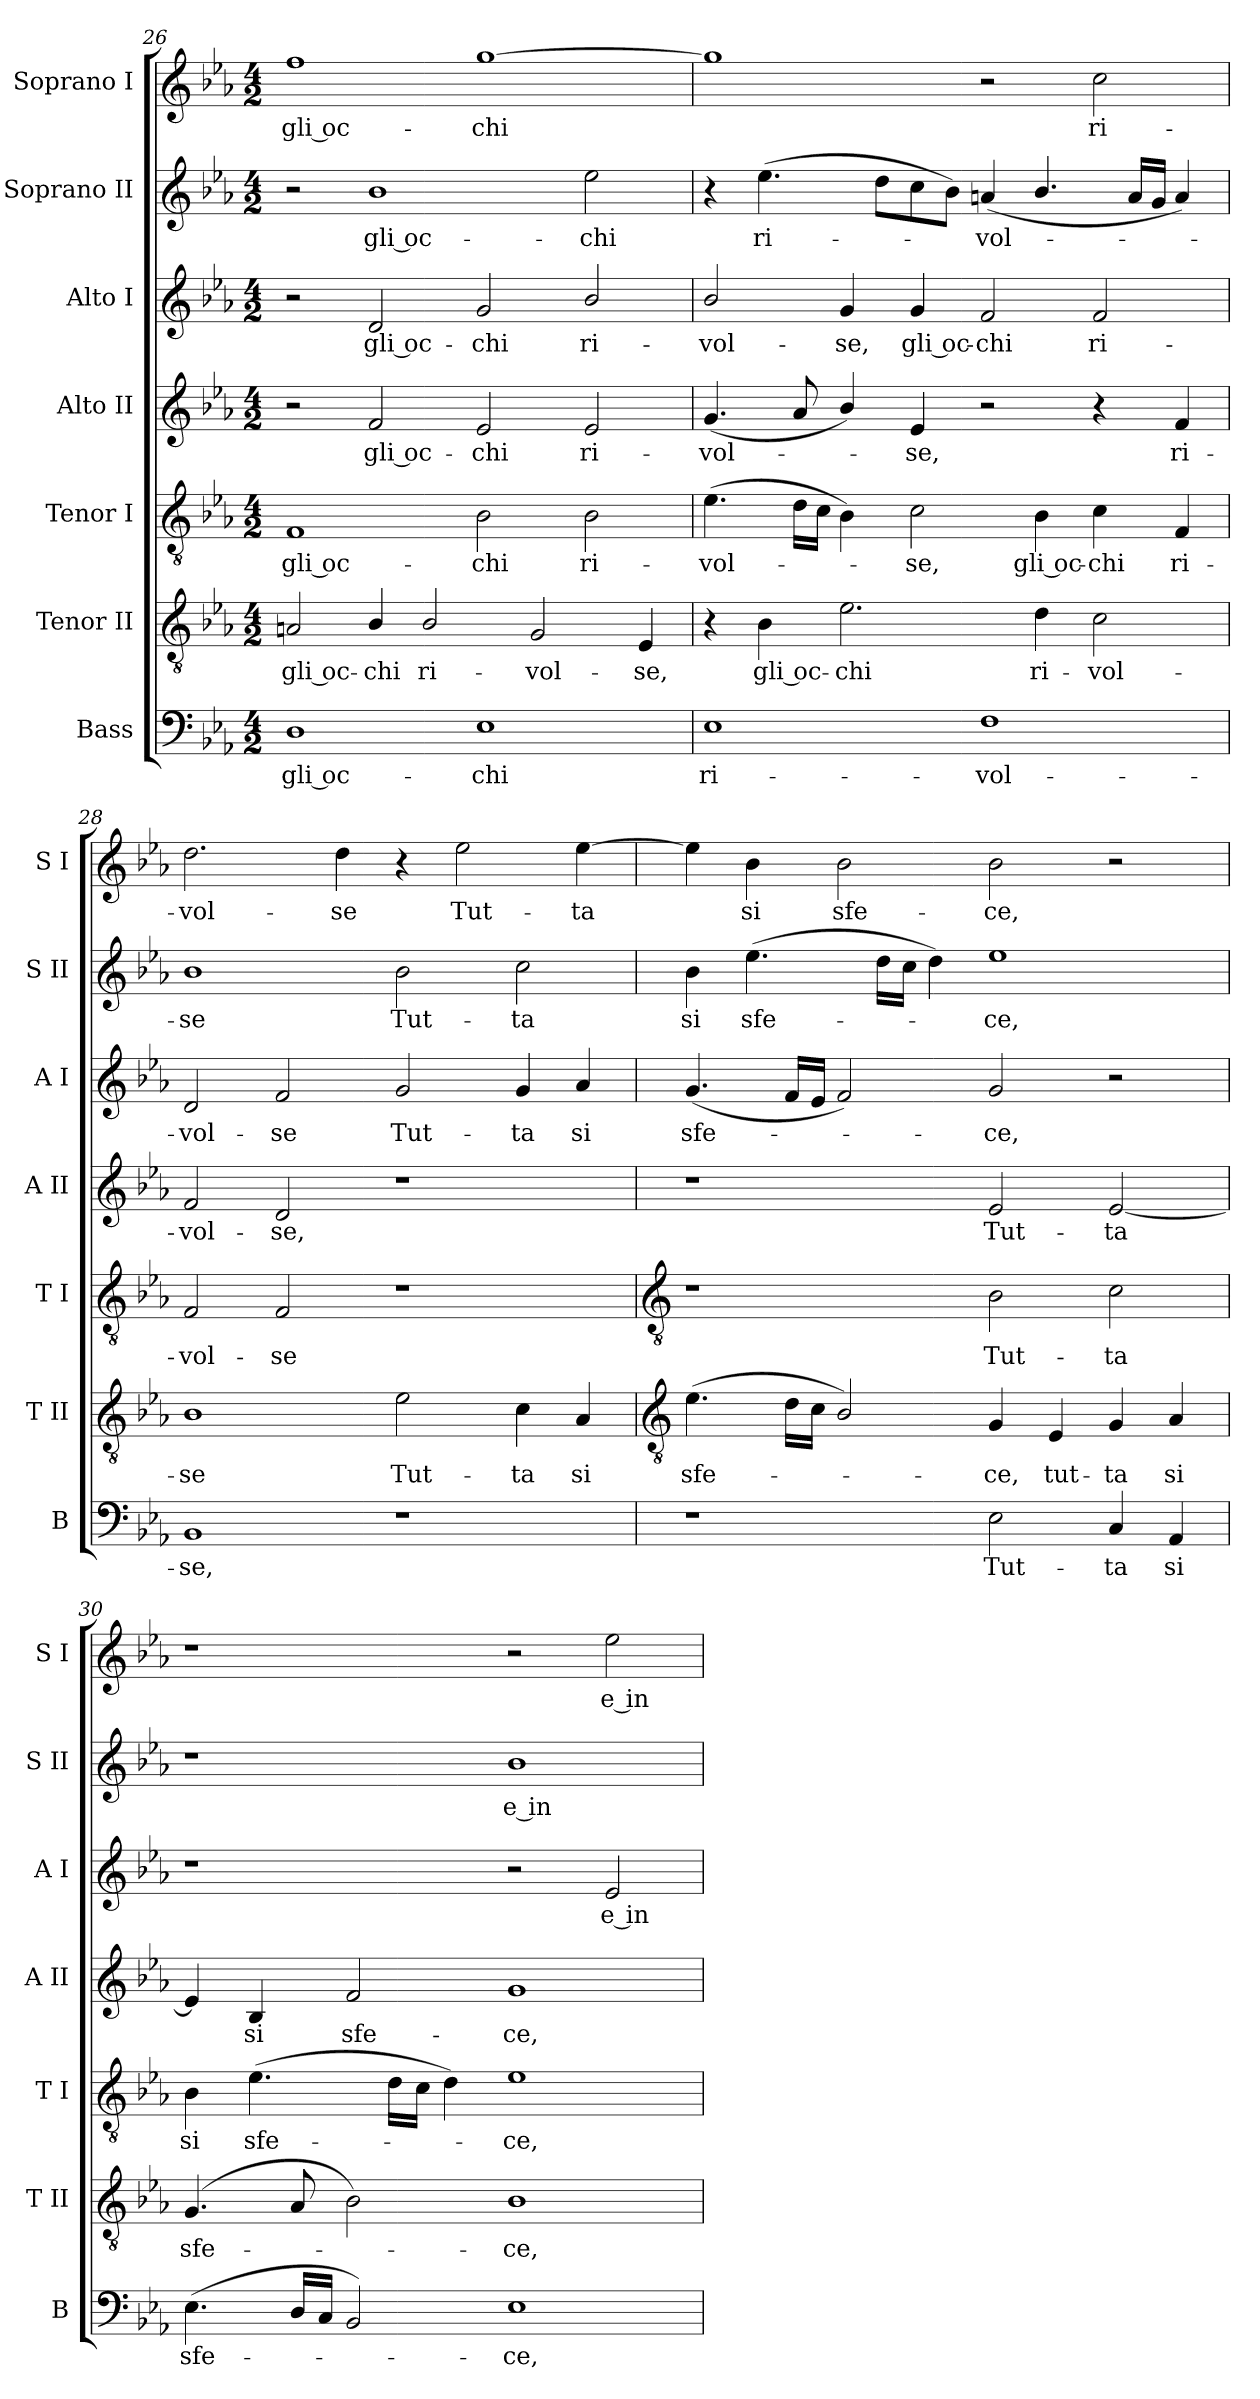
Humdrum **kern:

**kern	**text	**kern	**text	**kern	**text	**kern	**text	**kern	**text	**kern	**text	**kern	**text
*part7	*part7	*part6	*part6	*part5	*part5	*part4	*part4	*part3	*part3	*part2	*part2	*part1	*part1
*staff7	*staff7	*staff6	*staff6	*staff5	*staff5	*staff4	*staff4	*staff3	*staff3	*staff2	*staff2	*staff1	*staff1
*I"Bass	*	*I"Tenor II	*	*I"Tenor I	*	*I"Alto II	*	*I"Alto I	*	*I"Soprano II	*	*I"Soprano I	*
*I'B	*	*I'T II	*	*I'T I	*	*I'A II	*	*I'A I	*	*I'S II	*	*I'S I	*
*clefF4	*	*clefGv2	*	*clefGv2	*	*clefG2	*	*clefG2	*	*clefG2	*	*clefG2	*
*k[b-e-a-]	*	*k[b-e-a-]	*	*k[b-e-a-]	*	*k[b-e-a-]	*	*k[b-e-a-]	*	*k[b-e-a-]	*	*k[b-e-a-]	*
*E-:	*	*E-:	*	*E-:	*	*E-:	*	*E-:	*	*E-:	*	*E-:	*
*M4/2	*	*M4/2	*	*M4/2	*	*M4/2	*	*M4/2	*	*M4/2	*	*M4/2	*
=26	=26	=26	=26	=26	=26	=26	=26	=26	=26	=26	=26	=26	=26
!	!LO:LY:b	!	!LO:LY:b	!	!LO:LY:b	!	!	!	!	!	!	!	!LO:LY:b
1D	gli oc-	2An	gli oc-	1F	gli oc-	2r	.	2r	.	2r	.	1ff	gli oc-
!	!	!	!LO:LY:b	!	!	!	!LO:LY:b	!	!LO:LY:b	!	!LO:LY:b	!	!
.	.	4B-/	-chi	.	.	2f	gli oc-	2d	gli oc-	1b-	gli oc-	.	.
!	!	!	!LO:LY:b	!	!	!	!	!	!	!	!	!	!
.	.	2B-/	ri-	.	.	.	.	.	.	.	.	.	.
!	!LO:LY:b	!	!	!	!LO:LY:b	!	!LO:LY:b	!	!LO:LY:b	!	!	!	!LO:LY:b
1E-	-chi	.	.	2B-	-chi	2e-	-chi	2g	-chi	.	.	[1gg	-chi
!	!	!	!LO:LY:b	!	!	!	!	!	!	!	!	!	!
.	.	2G	-vol-	.	.	.	.	.	.	.	.	.	.
!	!	!	!	!	!LO:LY:b	!	!LO:LY:b	!	!LO:LY:b	!	!LO:LY:b	!	!
.	.	.	.	2B-	ri-	2e-	ri-	2b-/	ri-	2ee-	-chi	.	.
!	!	!	!LO:LY:b	!	!	!	!	!	!	!	!	!	!
.	.	4E-	-se,	.	.	.	.	.	.	.	.	.	.
=27	=27	=27	=27	=27	=27	=27	=27	=27	=27	=27	=27	=27	=27
!	!LO:LY:b	!	!	!	!LO:LY:b	!	!LO:LY:b	!	!LO:LY:b	!	!	!	!
1E-	ri-	4r	.	(>4.e-	-vol-	(<4.g	-vol-	2b-/	-vol-	4r	.	1gg]	.
!	!	!	!LO:LY:b	!	!	!	!	!	!	!	!LO:LY:b	!	!
.	.	4B-	gli oc-	.	.	.	.	.	.	(>4.ee-	ri-	.	.
.	.	.	.	16dLL	.	8a-	.	.	.	.	.	.	.
.	.	.	.	16cJJ	.	.	.	.	.	.	.	.	.
!	!	!	!LO:LY:b	!	!	!	!	!	!LO:LY:b	!	!	!	!
.	.	2.e-	-chi	4B-)	.	4b-/)	.	4g	-se,	.	.	.	.
.	.	.	.	.	.	.	.	.	.	8ddL	.	.	.
!	!	!	!	!	!LO:LY:b	!	!LO:LY:b	!	!LO:LY:b	!	!	!	!
.	.	.	.	2c	se,	4e-	se,	4g	gli oc-	8cc	.	.	.
.	.	.	.	.	.	.	.	.	.	8b-J)	.	.	.
!	!LO:LY:b	!	!	!	!	!	!	!	!LO:LY:b	!	!LO:LY:b	!	!
1F	-vol-	.	.	.	.	2r	.	2f	-chi	(<4an	vol-	2r	.
!	!	!	!LO:LY:b	!	!LO:LY:b	!	!	!	!	!	!	!	!
.	.	4d	ri-	4B-	gli oc-	.	.	.	.	4.b-/	.	.	.
!	!	!	!LO:LY:b	!	!LO:LY:b	!	!	!	!LO:LY:b	!	!	!	!LO:LY:b
.	.	2c	-vol-	4c	-chi	4r	.	2f	ri-	.	.	2cc	ri-
.	.	.	.	.	.	.	.	.	.	16aLL	.	.	.
.	.	.	.	.	.	.	.	.	.	16gJJ	.	.	.
!	!	!	!	!	!LO:LY:b	!	!LO:LY:b	!	!	!	!	!	!
.	.	.	.	4F	ri-	4f	ri-	.	.	4a)	.	.	.
=28	=28	=28	=28	=28	=28	=28	=28	=28	=28	=28	=28	=28	=28
!	!LO:LY:b	!	!LO:LY:b	!	!LO:LY:b	!	!LO:LY:b	!	!LO:LY:b	!	!LO:LY:b	!	!LO:LY:b
1BB-	-se,	1B-	-se	2F	-vol-	2f	-vol-	2d	-vol-	1b-	se	2.dd	-vol-
!	!	!	!	!	!LO:LY:b	!	!LO:LY:b	!	!LO:LY:b	!	!	!	!
.	.	.	.	2F	-se	2d	-se,	2f	-se	.	.	.	.
!	!	!	!	!	!	!	!	!	!	!	!	!	!LO:LY:b
.	.	.	.	.	.	.	.	.	.	.	.	4dd	-se
!	!	!	!LO:LY:b	!	!	!	!	!	!LO:LY:b	!	!LO:LY:b	!	!
1r	.	2e-	Tut-	1r	.	1r	.	2g	Tut-	2b-	Tut-	4r	.
!	!	!	!	!	!	!	!	!	!	!	!	!	!LO:LY:b
.	.	.	.	.	.	.	.	.	.	.	.	2ee-	Tut-
!	!	!	!LO:LY:b	!	!	!	!	!	!LO:LY:b	!	!LO:LY:b	!	!
.	.	4c	-ta	.	.	.	.	4g	-ta	2cc	-ta	.	.
!	!	!	!LO:LY:b	!	!	!	!	!	!LO:LY:b	!	!	!	!LO:LY:b
.	.	4A-	si	.	.	.	.	4a-	si	.	.	[4ee-	-ta
!!LO:LB:g=z
=29	=29	=29	=29	=29	=29	=29	=29	=29	=29	=29	=29	=29	=29
*	*	*clefGv2	*	*clefGv2	*	*	*	*	*	*	*	*	*
!	!	!	!LO:LY:b	!	!	!	!	!	!LO:LY:b	!	!LO:LY:b	!	!
1r	.	(>4.e-	sfe-	1r	.	1r	.	(<4.g	sfe-	4b-	si	4ee-]	.
!	!	!	!	!	!	!	!	!	!	!	!LO:LY:b	!	!LO:LY:b
.	.	.	.	.	.	.	.	.	.	(>4.ee-	sfe-	4b-	si
.	.	16dLL	.	.	.	.	.	16fLL	.	.	.	.	.
.	.	16cJJ	.	.	.	.	.	16e-JJ	.	.	.	.	.
!	!	!	!	!	!	!	!	!	!	!	!	!	!LO:LY:b
.	.	2B-/)	.	.	.	.	.	2f)	.	.	.	2b-	sfe-
.	.	.	.	.	.	.	.	.	.	16ddLL	.	.	.
.	.	.	.	.	.	.	.	.	.	16ccJJ	.	.	.
.	.	.	.	.	.	.	.	.	.	4dd)	.	.	.
!	!LO:LY:b	!	!LO:LY:b	!	!LO:LY:b	!	!LO:LY:b	!	!LO:LY:b	!	!LO:LY:b	!	!LO:LY:b
2E-	Tut-	4G	ce,	2B-	Tut-	2e-	Tut-	2g	ce,	1ee-	ce,	2b-	-ce,
!	!	!	!LO:LY:b	!	!	!	!	!	!	!	!	!	!
.	.	4E-	tut-	.	.	.	.	.	.	.	.	.	.
!	!LO:LY:b	!	!LO:LY:b	!	!LO:LY:b	!	!LO:LY:b	!	!	!	!	!	!
4C	-ta	4G	-ta	2c	-ta	[2e-	-ta	2r	.	.	.	2r	.
!	!LO:LY:b	!	!LO:LY:b	!	!	!	!	!	!	!	!	!	!
4AA-	si	4A-	si	.	.	.	.	.	.	.	.	.	.
=30	=30	=30	=30	=30	=30	=30	=30	=30	=30	=30	=30	=30	=30
!	!LO:LY:b	!	!LO:LY:b	!	!LO:LY:b	!	!	!	!	!	!	!	!
(<4.E-	sfe-	(<4.G	sfe-	4B-	si	4e-]	.	1r	.	1r	.	1r	.
!	!	!	!	!	!LO:LY:b	!	!LO:LY:b	!	!	!	!	!	!
.	.	.	.	(>4.e-	sfe-	4B-	si	.	.	.	.	.	.
16DLL	.	8A-	.	.	.	.	.	.	.	.	.	.	.
16CJJ	.	.	.	.	.	.	.	.	.	.	.	.	.
!	!	!	!	!	!	!	!LO:LY:b	!	!	!	!	!	!
2BB-)	.	2B-)	.	.	.	2f	sfe-	.	.	.	.	.	.
.	.	.	.	16dLL	.	.	.	.	.	.	.	.	.
.	.	.	.	16cJJ	.	.	.	.	.	.	.	.	.
.	.	.	.	4d)	.	.	.	.	.	.	.	.	.
!	!LO:LY:b	!	!LO:LY:b	!	!LO:LY:b	!	!LO:LY:b	!	!	!	!LO:LY:b	!	!
1E-	ce,	1B-	ce,	1e-	ce,	1g	-ce,	2r	.	1b-	e in	2r	.
!	!	!	!	!	!	!	!	!	!LO:LY:b	!	!	!	!LO:LY:b
.	.	.	.	.	.	.	.	2e-	e in	.	.	2ee-	e in
=	=	=	=	=	=	=	=	=	=	=	=	=	=
*-	*-	*-	*-	*-	*-	*-	*-	*-	*-	*-	*-	*-	*-
